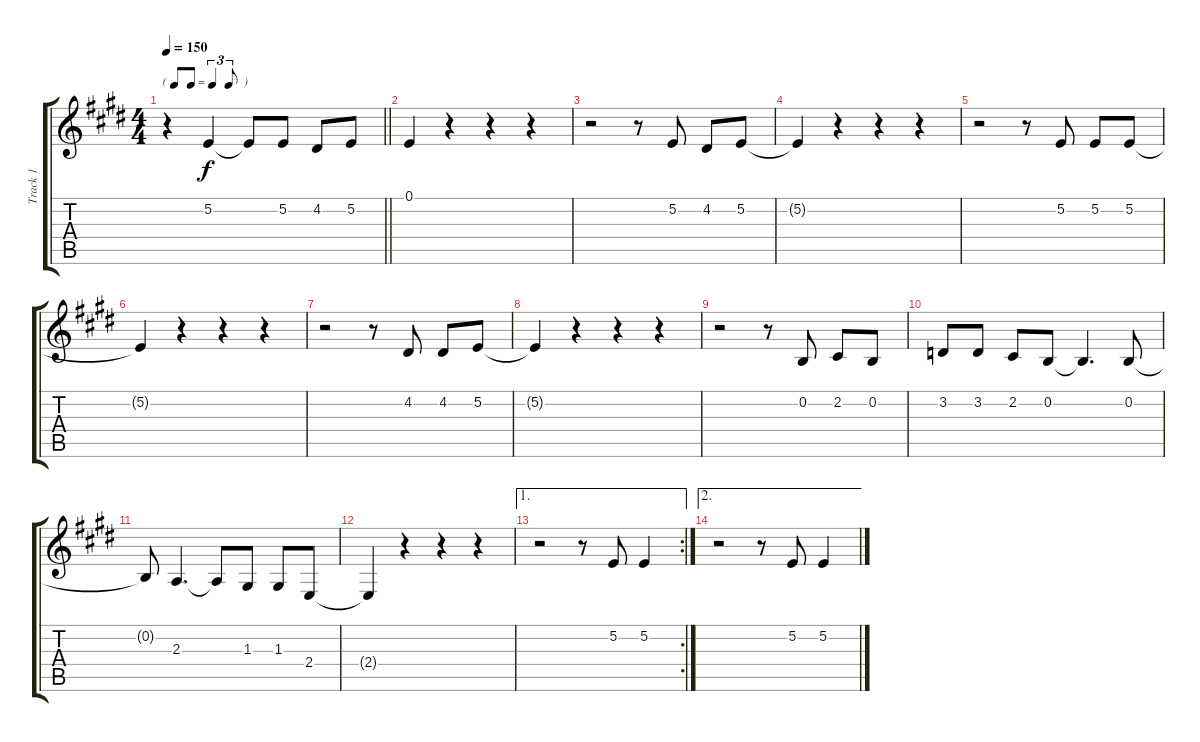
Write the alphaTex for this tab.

\track ("Track 1" "Track 1") {instrument tenorsax}
\staff {score tabs}
\tuning (E4 B3 G3 D3 A2 E2) {hide}
\ts (4 4)
\tf triplet8th
\tempo 150
\clef g2
\barLineRight lightlight
\ks e
r.4{dy f} 5.2.4 5.2{t}.8 5.2.8 4.2.8 5.2.8 |
0.1.4 r.4 r.4 r.4 |
r.2 r.8 5.2.8 4.2.8 5.2.8 |
5.2{t}.4 r.4 r.4 r.4 |
r.2 r.8 5.2.8 5.2.8 5.2.8 |
5.2{t}.4 r.4 r.4 r.4 |
r.2 r.8 4.2.8 4.2.8 5.2.8 |
5.2{t}.4 r.4 r.4 r.4 |
r.2 r.8 0.2.8 2.2.8 0.2.8 |
3.2.8 3.2.8 2.2.8 0.2.8 0.2{t}.4{d} 0.2.8 |
0.2{t}.8 2.3.4{d} 2.3{t}.8 1.3.8 1.3.8 2.4.8 |
2.4{t}.4 r.4 r.4 r.4 |
\ae 1
\rc 2
r.2 r.8 5.2.8 5.2.4 |
\ae 2
r.2 r.8 5.2.8 5.2.4
